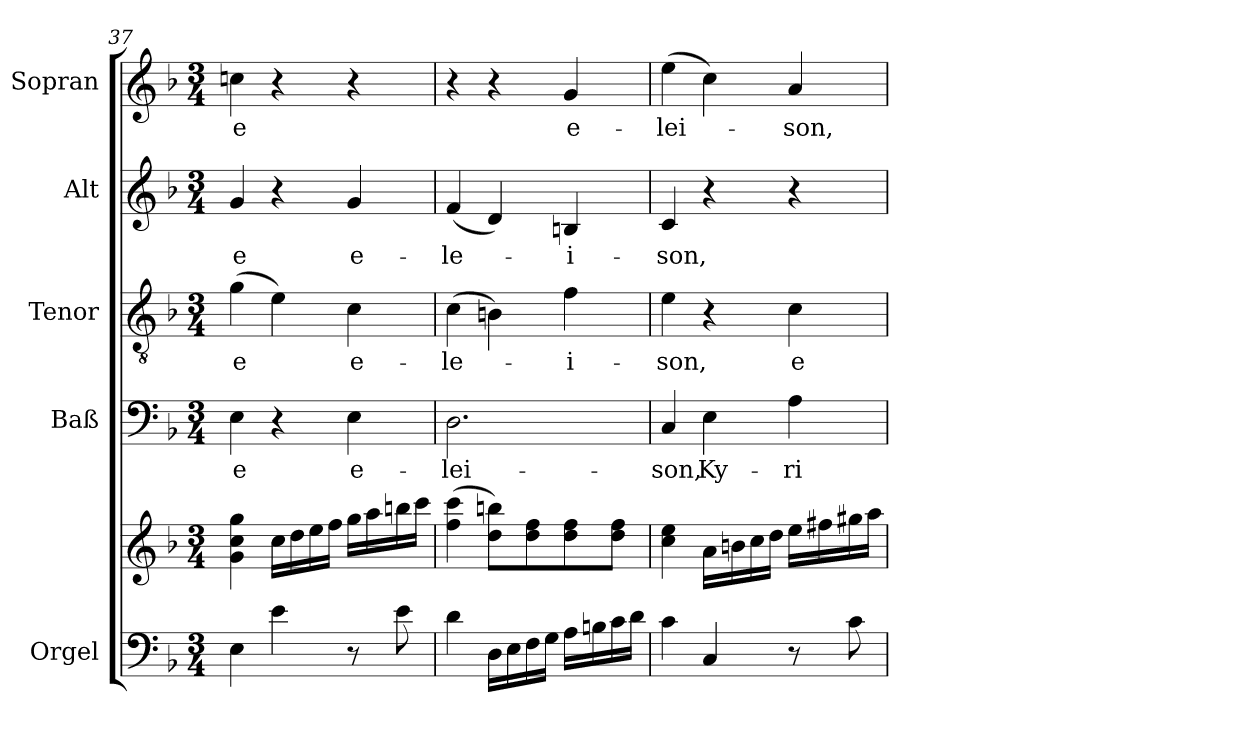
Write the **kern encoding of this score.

**kern	**kern	**kern	**text	**kern	**text	**kern	**text	**kern	**text
*part5	*part5	*part4	*part4	*part3	*part3	*part2	*part2	*part1	*part1
*staff6	*staff5	*staff4	*staff4	*staff3	*staff3	*staff2	*staff2	*staff1	*staff1
*I"Orgel	*	*I"Baß	*	*I"Tenor	*	*I"Alt	*	*I"Sopran	*
*I'Org.	*	*	*	*	*	*	*	*	*
!!LO:PB:g=z
*clefF4	*clefG2	*clefF4	*	*clefGv2	*	*clefG2	*	*clefG2	*
*k[b-]	*k[b-]	*k[b-]	*	*k[b-]	*	*k[b-]	*	*k[b-]	*
*F:	*F:	*F:	*	*F:	*	*F:	*	*F:	*
*M3/4	*M3/4	*M3/4	*	*M3/4	*	*M3/4	*	*M3/4	*
=37	=37	=37	=37	=37	=37	=37	=37	=37	=37
!	!	!	!LO:LY:b	!	!LO:LY:b	!	!LO:LY:b	!	!LO:LY:b
4E\	4g\ 4cc\ 4gg\	4E\	-e	(>4g\	-e	4g/	-e	4ccn\	-e
4e\	16cc\LL	4r	.	4e\)	.	4r	.	4r	.
.	16dd\	.	.	.	.	.	.	.	.
.	16ee\	.	.	.	.	.	.	.	.
.	16ff\JJ	.	.	.	.	.	.	.	.
!	!	!	!LO:LY:b	!	!LO:LY:b	!	!LO:LY:b	!	!
8r	16gg\LL	4E\	e-	4c\	e-	4g/	e-	4r	.
.	16aa\	.	.	.	.	.	.	.	.
8e\	16bbn\	.	.	.	.	.	.	.	.
.	16ccc\JJ	.	.	.	.	.	.	.	.
=38	=38	=38	=38	=38	=38	=38	=38	=38	=38
!	!	!	!LO:LY:b	!	!LO:LY:b	!	!LO:LY:b	!	!
4d\	(>4ff\ 4ccc\	2.D\	-lei-	(>4c\	-le-	(<4f/	-le-	4r	.
16D\LL	8dd\ 8bbn\L)	.	.	4Bn\)	.	4d/)	.	4r	.
16E\	.	.	.	.	.	.	.	.	.
16F\	8dd\ 8ff\	.	.	.	.	.	.	.	.
16G\JJ	.	.	.	.	.	.	.	.	.
!	!	!	!	!	!LO:LY:b	!	!LO:LY:b	!	!LO:LY:b
16A\LL	8dd\ 8ff\	.	.	4f\	-i-	4Bn/	-i-	4g/	e-
16Bn\	.	.	.	.	.	.	.	.	.
16c\	8dd\ 8ff\J	.	.	.	.	.	.	.	.
16d\JJ	.	.	.	.	.	.	.	.	.
=39	=39	=39	=39	=39	=39	=39	=39	=39	=39
!	!	!	!LO:LY:b	!	!LO:LY:b	!	!LO:LY:b	!	!LO:LY:b
4c\	4cc\ 4ee\	4C/	-son,	4e\	-son,	4c/	-son,	(>4ee\	-lei-
!	!	!	!LO:LY:b	!	!	!	!	!	!
4C/	16a\LL	4E\	Ky-	4r	.	4r	.	4cc\)	.
.	16bn\	.	.	.	.	.	.	.	.
.	16cc\	.	.	.	.	.	.	.	.
.	16dd\JJ	.	.	.	.	.	.	.	.
!	!	!	!LO:LY:b	!	!LO:LY:b	!	!	!	!LO:LY:b
8r	16ee\LL	4A\	-ri-	4c\	e-	4r	.	4a/	-son,
.	16ff#X\	.	.	.	.	.	.	.	.
8c\	16gg#X\	.	.	.	.	.	.	.	.
.	16aa\JJ	.	.	.	.	.	.	.	.
=	=	=	=	=	=	=	=	=	=
*-	*-	*-	*-	*-	*-	*-	*-	*-	*-
